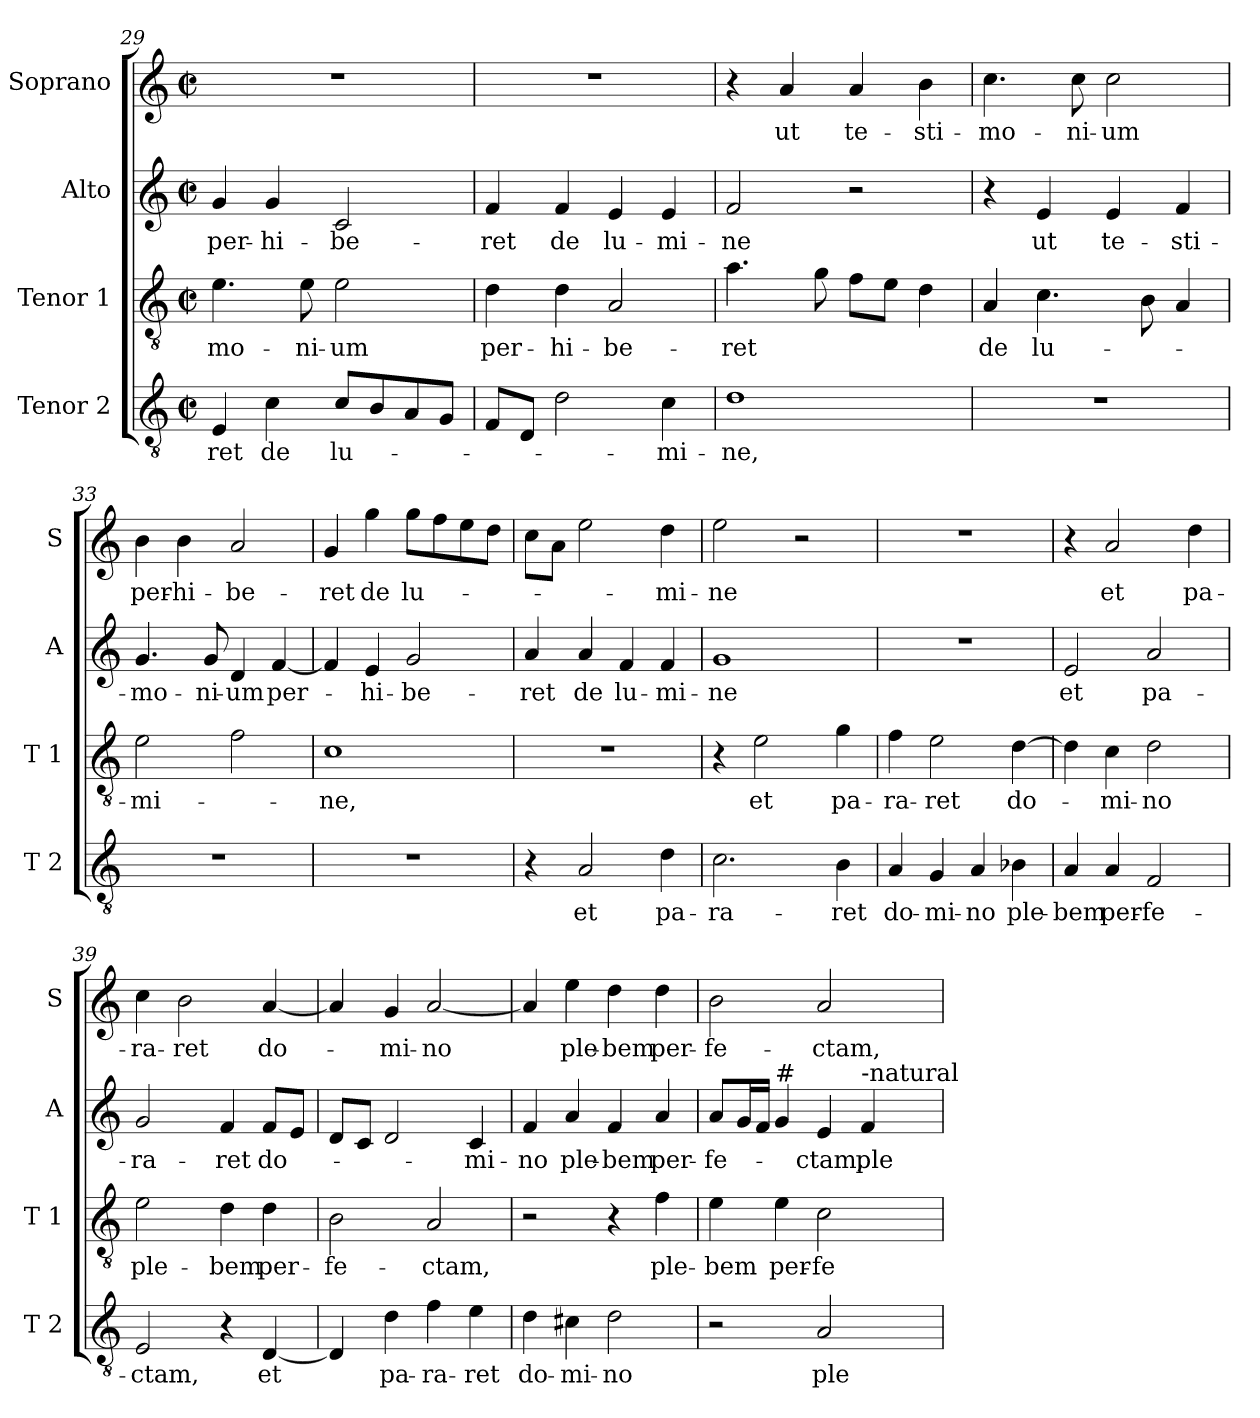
**kern	**text	**kern	**text	**kern	**text	**kern	**text
*part4	*part4	*part3	*part3	*part2	*part2	*part1	*part1
*staff4	*staff4	*staff3	*staff3	*staff2	*staff2	*staff1	*staff1
*I"Tenor 2	*	*I"Tenor 1	*	*I"Alto	*	*I"Soprano	*
*I'T 2	*	*I'T 1	*	*I'A	*	*I'S	*
*clefGv2	*	*clefGv2	*	*clefG2	*	*clefG2	*
*k[]	*	*k[]	*	*k[]	*	*k[]	*
*C:	*	*C:	*	*C:	*	*C:	*
*M2/2	*	*M2/2	*	*M2/2	*	*M2/2	*
*met(c|)	*	*met(c|)	*	*met(c|)	*	*met(c|)	*
=29	=29	=29	=29	=29	=29	=29	=29
!	!LO:LY:b	!	!LO:LY:b	!	!LO:LY:b	!	!
4E/	-ret	4.e\	-mo-	4g/	per-	1r	.
!	!LO:LY:b	!	!	!	!LO:LY:b	!	!
4c\	de	.	.	4g/	-hi-	.	.
!	!	!	!LO:LY:b	!	!	!	!
.	.	8e\	-ni-	.	.	.	.
!	!LO:LY:b	!	!LO:LY:b	!	!LO:LY:b	!	!
8c/L	lu-	2e\	-um	2c/	-be-	.	.
8B/	.	.	.	.	.	.	.
8A/	.	.	.	.	.	.	.
8G/J	.	.	.	.	.	.	.
=30	=30	=30	=30	=30	=30	=30	=30
!	!	!	!LO:LY:b	!	!LO:LY:b	!	!
8F/L	.	4d\	per-	4f/	-ret	1r	.
8D/J	.	.	.	.	.	.	.
!	!	!	!LO:LY:b	!	!LO:LY:b	!	!
2d\	.	4d\	-hi-	4f/	de	.	.
!	!	!	!LO:LY:b	!	!LO:LY:b	!	!
.	.	2A/	-be-	4e/	lu-	.	.
!	!LO:LY:b	!	!	!	!LO:LY:b	!	!
4c\	-mi-	.	.	4e/	-mi-	.	.
!!LO:LB:g=z
=31	=31	=31	=31	=31	=31	=31	=31
!	!LO:LY:b	!	!LO:LY:b	!	!LO:LY:b	!	!
1d	-ne,	4.a\	-ret	2f/	-ne	4r	.
!	!	!	!	!	!	!	!LO:LY:b
.	.	.	.	.	.	4a/	ut
.	.	8g\	.	.	.	.	.
!	!	!	!	!	!	!	!LO:LY:b
.	.	8f\L	.	2r	.	4a/	te-
.	.	8e\J	.	.	.	.	.
!	!	!	!	!	!	!	!LO:LY:b
.	.	4d\	.	.	.	4b\	-sti-
=32	=32	=32	=32	=32	=32	=32	=32
!	!	!	!LO:LY:b	!	!	!	!LO:LY:b
1r	.	4A/	de	4r	.	4.cc\	-mo-
!	!	!	!LO:LY:b	!	!LO:LY:b	!	!
.	.	4.c\	lu-	4e/	ut	.	.
!	!	!	!	!	!	!	!LO:LY:b
.	.	.	.	.	.	8cc\	-ni-
!	!	!	!	!	!LO:LY:b	!	!LO:LY:b
.	.	.	.	4e/	te-	2cc\	-um
.	.	8B\	.	.	.	.	.
!	!	!	!	!	!LO:LY:b	!	!
.	.	4A/	.	4f/	-sti-	.	.
=33	=33	=33	=33	=33	=33	=33	=33
!	!	!	!LO:LY:b	!	!LO:LY:b	!	!LO:LY:b
1r	.	2e\	-mi-	4.g/	-mo-	4b\	per-
!	!	!	!	!	!	!	!LO:LY:b
.	.	.	.	.	.	4b\	-hi-
!	!	!	!	!	!LO:LY:b	!	!
.	.	.	.	8g/	-ni-	.	.
!	!	!	!	!	!LO:LY:b	!	!LO:LY:b
.	.	2f\	.	4d/	-um	2a/	-be-
!	!	!	!	!	!LO:LY:b	!	!
.	.	.	.	[4f/	per-	.	.
=34	=34	=34	=34	=34	=34	=34	=34
!	!	!	!LO:LY:b	!	!	!	!LO:LY:b
1r	.	1c	-ne,	4f/]	.	4g/	-ret
!	!	!	!	!	!LO:LY:b	!	!LO:LY:b
.	.	.	.	4e/	-hi-	4gg\	de
!	!	!	!	!	!LO:LY:b	!	!LO:LY:b
.	.	.	.	2g/	-be-	8gg\L	lu-
.	.	.	.	.	.	8ff\	.
.	.	.	.	.	.	8ee\	.
.	.	.	.	.	.	8dd\J	.
=35	=35	=35	=35	=35	=35	=35	=35
!	!	!	!	!	!LO:LY:b	!	!
4r	.	1r	.	4a/	-ret	8cc\L	.
.	.	.	.	.	.	8a\J	.
!	!LO:LY:b	!	!	!	!LO:LY:b	!	!
2A/	et	.	.	4a/	de	2ee\	.
!	!	!	!	!	!LO:LY:b	!	!
.	.	.	.	4f/	lu-	.	.
!	!LO:LY:b	!	!	!	!LO:LY:b	!	!LO:LY:b
4d\	pa-	.	.	4f/	-mi-	4dd\	-mi-
=36	=36	=36	=36	=36	=36	=36	=36
!	!LO:LY:b	!	!	!	!LO:LY:b	!	!LO:LY:b
2.c\	-ra-	4r	.	1g	-ne	2ee\	-ne
!	!	!	!LO:LY:b	!	!	!	!
.	.	2e\	et	.	.	.	.
.	.	.	.	.	.	2r	.
!	!LO:LY:b	!	!LO:LY:b	!	!	!	!
4B\	-ret	4g\	pa-	.	.	.	.
!!LO:PB:g=z
=37	=37	=37	=37	=37	=37	=37	=37
!	!LO:LY:b	!	!LO:LY:b	!	!	!	!
4A/	do-	4f\	-ra-	1r	.	1r	.
!	!LO:LY:b	!	!LO:LY:b	!	!	!	!
4G/	-mi-	2e\	-ret	.	.	.	.
!	!LO:LY:b	!	!	!	!	!	!
4A/	-no	.	.	.	.	.	.
!	!LO:LY:b	!	!LO:LY:b	!	!	!	!
4B-X\	ple-	[4d\	do-	.	.	.	.
=38	=38	=38	=38	=38	=38	=38	=38
!	!LO:LY:b	!	!	!	!LO:LY:b	!	!
4A/	-bem	4d\]	.	2e/	et	4r	.
!	!LO:LY:b	!	!LO:LY:b	!	!	!	!LO:LY:b
4A/	per-	4c\	-mi-	.	.	2a/	et
!	!LO:LY:b	!	!LO:LY:b	!	!LO:LY:b	!	!
2F/	-fe-	2d\	-no	2a/	pa-	.	.
!	!	!	!	!	!	!	!LO:LY:b
.	.	.	.	.	.	4dd\	pa-
=39	=39	=39	=39	=39	=39	=39	=39
!	!LO:LY:b	!	!LO:LY:b	!	!LO:LY:b	!	!LO:LY:b
2E/	-ctam,	2e\	ple-	2g/	-ra-	4cc\	-ra-
!	!	!	!	!	!	!	!LO:LY:b
.	.	.	.	.	.	2b\	-ret
!	!	!	!LO:LY:b	!	!LO:LY:b	!	!
4r	.	4d\	-bem	4f/	-ret	.	.
!	!LO:LY:b	!	!LO:LY:b	!	!LO:LY:b	!	!LO:LY:b
[4D/	et	4d\	per-	8f/L	do-	[4a/	do-
.	.	.	.	8e/J	.	.	.
=40	=40	=40	=40	=40	=40	=40	=40
!	!	!	!LO:LY:b	!	!	!	!
4D/]	.	2B\	-fe-	8d/L	.	4a/]	.
.	.	.	.	8c/J	.	.	.
!	!LO:LY:b	!	!	!	!	!	!LO:LY:b
4d\	pa-	.	.	2d/	.	4g/	-mi-
!	!LO:LY:b	!	!LO:LY:b	!	!	!	!LO:LY:b
4f\	-ra-	2A/	-ctam,	.	.	[2a/	-no
!	!LO:LY:b	!	!	!	!LO:LY:b	!	!
4e\	-ret	.	.	4c/	-mi-	.	.
=41	=41	=41	=41	=41	=41	=41	=41
!	!LO:LY:b	!	!	!	!LO:LY:b	!	!
4d\	do-	2r	.	4f/	-no	4a/]	.
!	!LO:LY:b	!	!	!	!LO:LY:b	!	!LO:LY:b
4c#X\	-mi-	.	.	4a/	ple-	4ee\	ple-
!	!LO:LY:b	!	!	!	!LO:LY:b	!	!LO:LY:b
2d\	-no	4r	.	4f/	-bem	4dd\	-bem
!	!	!	!LO:LY:b	!	!LO:LY:b	!	!LO:LY:b
.	.	4f\	ple-	4a/	per-	4dd\	per-
=42	=42	=42	=42	=42	=42	=42	=42
!	!	!	!LO:LY:b	!	!LO:LY:b	!	!LO:LY:b
2r	.	4e\	-bem	8a/L	-fe-	2b\	-fe-
.	.	.	.	16g/L	.	.	.
.	.	.	.	16f/JJ	.	.	.
!	!	!	!	!LO:TX:a:t=#	!	!	!
!	!	!	!LO:LY:b	!	!	!	!
.	.	4e\	per-	4g/	.	.	.
!	!LO:LY:b	!	!LO:LY:b	!	!LO:LY:b	!	!LO:LY:b
2A/	ple-	2c\	-fe-	4e/	-ctam,	2a/	-ctam,
!	!	!	!	!LO:TX:a:t=-natural	!	!	!
!	!	!	!	!	!LO:LY:b	!	!
.	.	.	.	4f/	ple-	.	.
=	=	=	=	=	=	=	=
*-	*-	*-	*-	*-	*-	*-	*-
